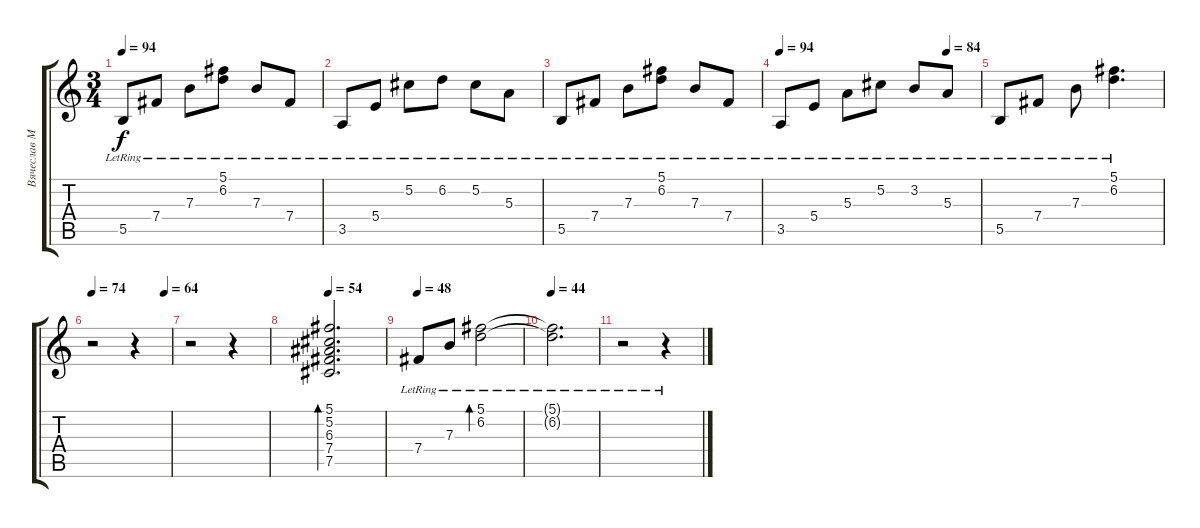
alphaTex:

\track ("Вячеслав Молчанов" "Вячеслав М") {instrument electricguitarclean}
\staff {score tabs}
\tuning (Db4 Ab3 E3 B2 Gb2 Db2) {hide}
\ts (3 4)
\tempo 94
\clef g2
\ks c
5.5{lr}.8{dy f} 7.4{lr}.8 7.3{lr}.8 (5.1{lr} 6.2{lr}).8 7.3{lr}.8 7.4{lr}.8 |
3.5{lr}.8 5.4{lr}.8 5.2{lr}.8 6.2{lr}.8 5.2{lr}.8 5.3{lr}.8 |
5.5{lr}.8 7.4{lr}.8 7.3{lr}.8 (5.1{lr} 6.2{lr}).8 7.3{lr}.8 7.4{lr}.8 |
\tempo 94
\tempo (84 0.8333333333333334)
3.5{lr}.8 5.4{lr}.8 5.3{lr}.8 5.2{lr}.8 3.2{lr}.8 5.3{lr}.8 |
5.5{lr}.8 7.4{lr}.8 7.3{lr}.8 (5.1{lr} 6.2{lr}).4{d} |
\tempo 74
\tempo (64 0.9166666666666666)
r.2 r.4 |
r.2 r.4 |
\tempo 54
(5.1 5.2 6.3 7.4 7.5).2{d bd 240} |
\tempo 48
7.4{lr}.8 7.3{lr}.8 (5.1{lr} 6.2).2{bd 120} |
\tempo 44
(5.1{lr t} 6.2{t}).2{d} |
r.2 r.4
